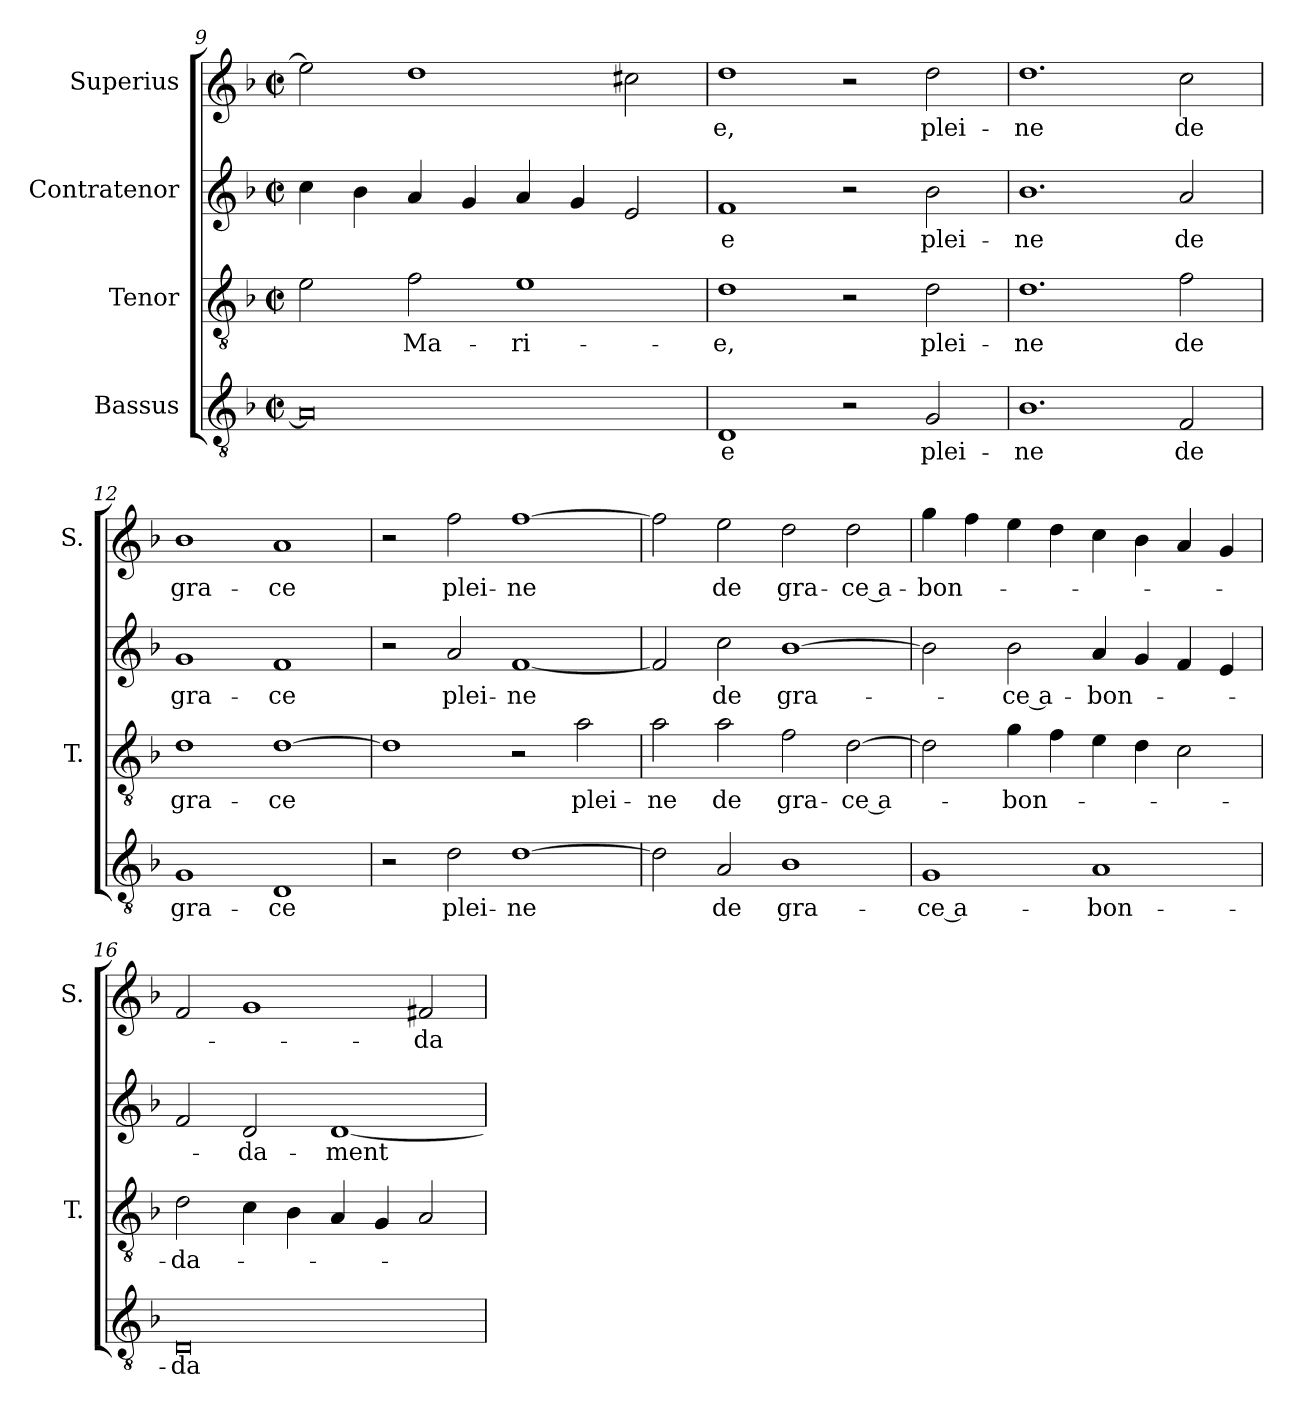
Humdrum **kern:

**kern	**text	**kern	**text	**kern	**text	**kern	**text
*part4	*part4	*part3	*part3	*part2	*part2	*part1	*part1
*staff4	*staff4	*staff3	*staff3	*staff2	*staff2	*staff1	*staff1
*I"Bassus	*	*I"Tenor	*	*I"Contratenor	*	*I"Superius	*
*	*	*I'T.	*	*	*	*I'S.	*
*clefGv2	*	*clefGv2	*	*clefG2	*	*clefG2	*
*k[b-]	*	*k[b-]	*	*k[b-]	*	*k[b-]	*
*F:	*	*F:	*	*F:	*	*F:	*
*M2/2	*	*M2/2	*	*M2/2	*	*M2/2	*
*met(c|)	*	*met(c|)	*	*met(c|)	*	*met(c|)	*
=9	=9	=9	=9	=9	=9	=9	=9
0A/]	.	2e\	.	4cc\	.	2ee\]	.
.	.	.	.	4b-\	.	.	.
.	.	2f\	Ma-	4a/	.	1dd\	.
.	.	.	.	4g/	.	.	.
.	.	1e\	-ri-	4a/	.	.	.
.	.	.	.	4g/	.	.	.
.	.	.	.	2e/	.	2cc#X\	.
!!LO:LB:g=z
=10	=10	=10	=10	=10	=10	=10	=10
1D/	-e	1d\	-e,	1f/	-e	1dd\	-e,
2r	.	2r	.	2r	.	2r	.
2G/	plei-	2d\	plei-	2b-\	plei-	2dd\	plei-
=11	=11	=11	=11	=11	=11	=11	=11
1.B-\	-ne	1.d\	-ne	1.b-\	-ne	1.dd\	-ne
2F/	de	2f\	de	2a/	de	2cc\	de
=12	=12	=12	=12	=12	=12	=12	=12
1G/	gra-	1d\	gra-	1g/	gra-	1b-\	gra-
1D/	-ce	[1d\	-ce	1f/	-ce	1a/	-ce
=13	=13	=13	=13	=13	=13	=13	=13
2r	.	1d\]	.	2r	.	2r	.
2d\	plei-	.	.	2a/	plei-	2ff\	plei-
[1d\	-ne	2r	.	[1f/	-ne	[1ff\	-ne
.	.	2a\	plei-	.	.	.	.
=14	=14	=14	=14	=14	=14	=14	=14
2d\]	.	2a\	-ne	2f/]	.	2ff\]	.
2A/	de	2a\	de	2cc\	de	2ee\	de
1B-\	gra-	2f\	gra-	[1b-\	gra-	2dd\	gra-
.	.	[2d\	-ce a-	.	.	2dd\	-ce a-
!!LO:PB:g=z
=15	=15	=15	=15	=15	=15	=15	=15
1G/	-ce a-	2d\]	.	2b-\]	.	4gg\	-bon-
.	.	.	.	.	.	4ff\	.
.	.	4g\	-bon-	2b-\	-ce a-	4ee\	.
.	.	4f\	.	.	.	4dd\	.
1A/	-bon-	4e\	.	4a/	-bon-	4cc\	.
.	.	4d\	.	4g/	.	4b-\	.
.	.	2c\	.	4f/	.	4a/	.
.	.	.	.	4e/	.	4g/	.
=16	=16	=16	=16	=16	=16	=16	=16
0D/	-da-	2d\	-da-	2f/	.	2f/	.
.	.	4c\	.	2d/	-da-	1g/	.
.	.	4B-\	.	.	.	.	.
.	.	4A/	.	[1d/	-ment	.	.
.	.	4G/	.	.	.	.	.
.	.	2A/	.	.	.	2f#X/	-da-
=	=	=	=	=	=	=	=
*-	*-	*-	*-	*-	*-	*-	*-
